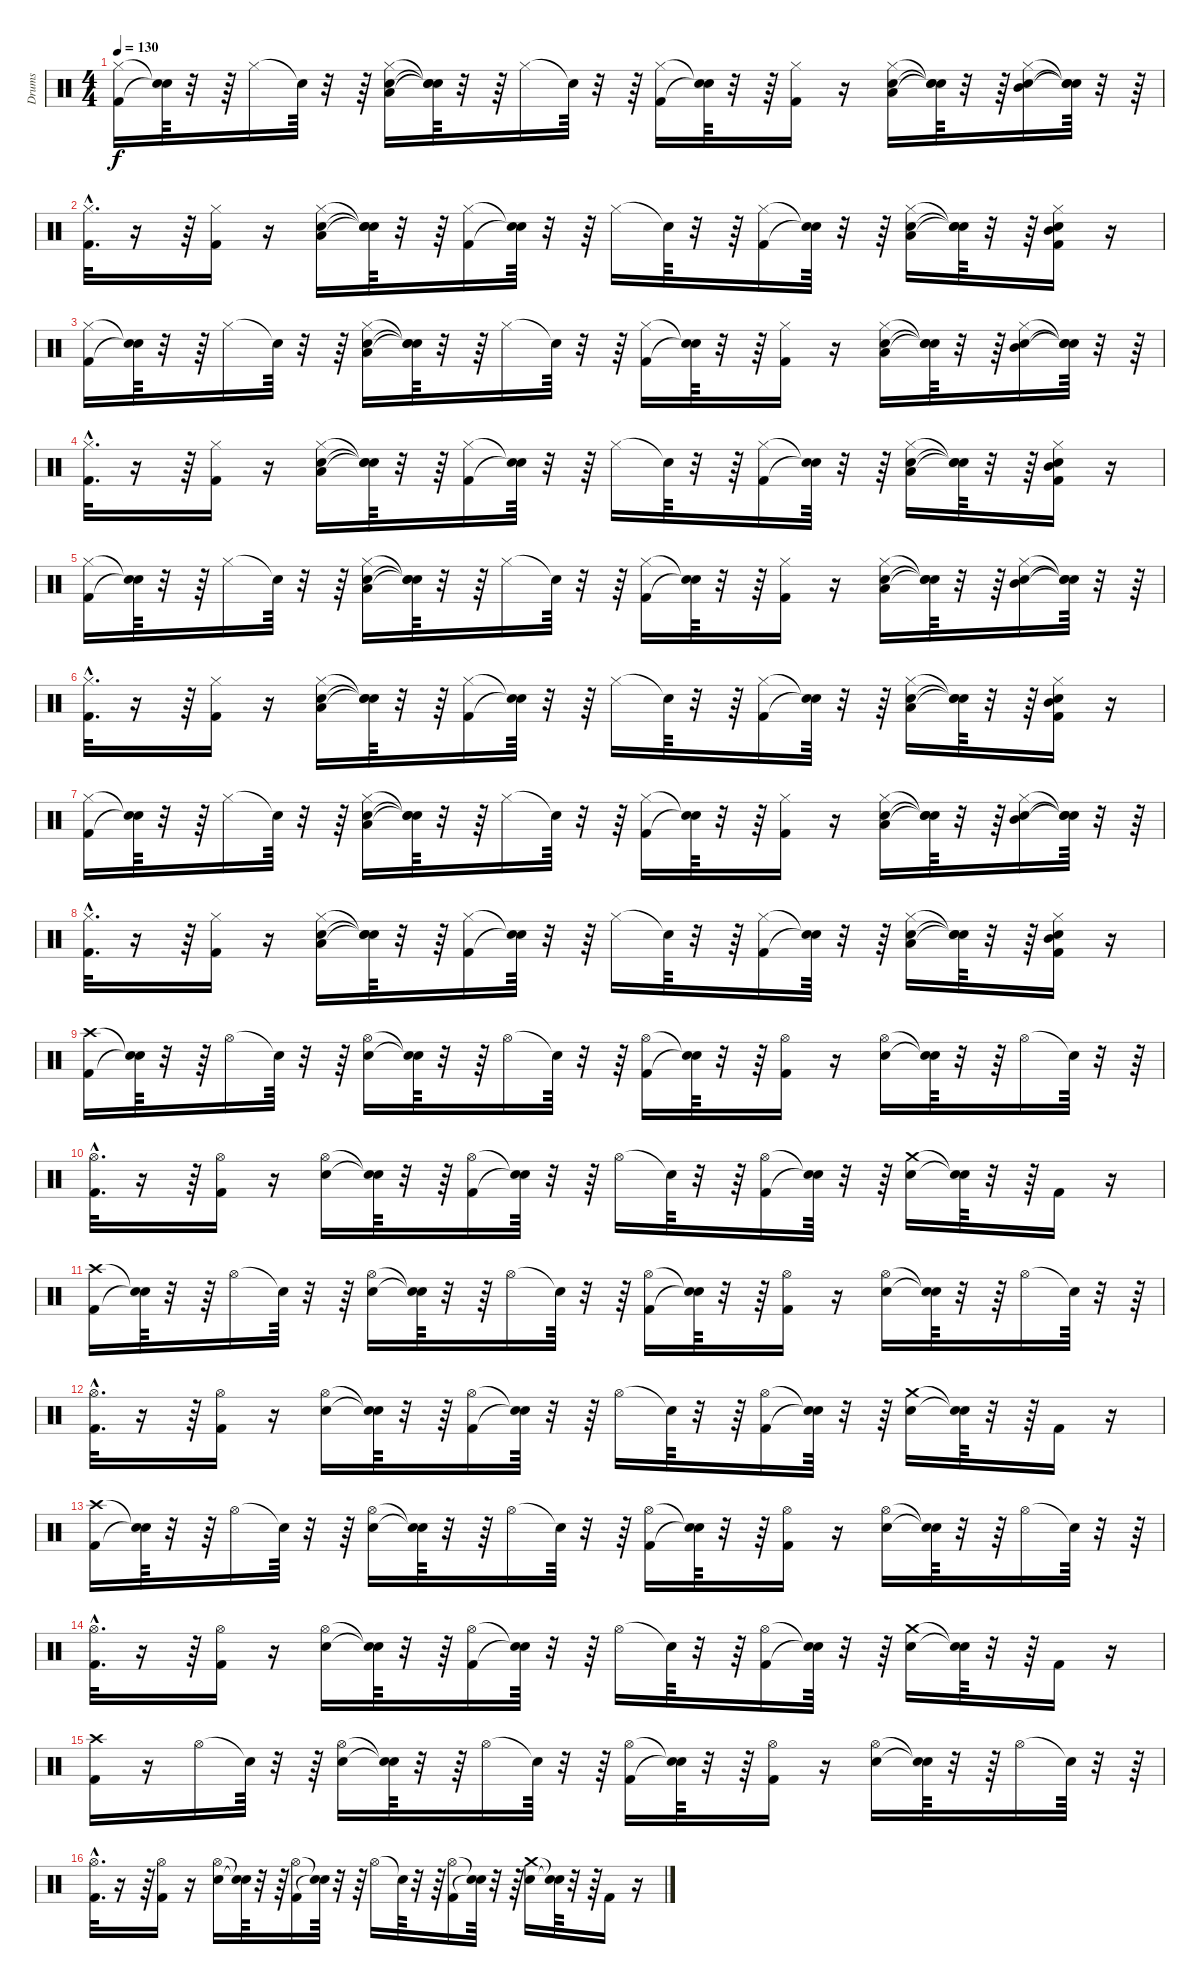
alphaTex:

\track ("Drums" "Drums") {instrument percussion}
\staff {score}
\articulation defaults
\ts (4 4)
\tempo 130
\clef neutral
\ks c
("Kick (hit) 2" "Hi-Hat (closed)").16{dy f} ("Snare (hit)"{t} "Snare (hit)"{t}).64 r.32 r.64 "Hi-Hat (closed)".16 "Snare (hit)"{t}.64 r.32 r.64 ("Hi-Hat (closed)" "Electric Snare (hit)" "Low Tom (hit)").16 ("Snare (hit)"{t} "Snare (hit)"{t} "Snare (hit)"{t}).64 r.32 r.64 "Hi-Hat (closed)".16 "Snare (hit)"{t}.64 r.32 r.64 ("Kick (hit) 2" "Hi-Hat (closed)").16 ("Snare (hit)"{t} "Snare (hit)"{t}).64 r.32 r.64 ("Kick (hit) 2" "Hi-Hat (closed)").16 r.16 ("Hi-Hat (closed)" "Electric Snare (hit)" "Low Tom (hit)").16 ("Snare (hit)"{t} "Snare (hit)"{t} "Snare (hit)"{t}).64 r.32 r.64 ("Hi-Hat (closed)" "Electric Snare (hit)" "Mid Tom (hit)").16 ("Snare (hit)"{t} "Snare (hit)"{t} "Snare (hit)"{t}).64 r.32 r.64 |
("Kick (hit) 2"{hac} "Hi-Hat (closed)"{hac}).32{d} r.16 r.64 ("Kick (hit) 2" "Hi-Hat (closed)").16 r.16 ("Hi-Hat (closed)" "Electric Snare (hit)" "Low Tom (hit)").16 ("Snare (hit)"{t} "Snare (hit)"{t} "Snare (hit)"{t}).64 r.32 r.64 ("Kick (hit) 2" "Hi-Hat (closed)").16 ("Snare (hit)"{t} "Snare (hit)"{t}).64 r.32 r.64 "Hi-Hat (closed)".16 "Snare (hit)"{t}.64 r.32 r.64 ("Kick (hit) 2" "Hi-Hat (closed)").16 ("Snare (hit)"{t} "Snare (hit)"{t}).64 r.32 r.64 ("Hi-Hat (closed)" "Electric Snare (hit)" "Low Tom (hit)").16 ("Snare (hit)"{t} "Snare (hit)"{t} "Snare (hit)"{t}).64 r.32 r.64 ("Kick (hit) 2" "Hi-Hat (closed)" "Electric Snare (hit)" "Mid Tom (hit)").16 r.16 |
("Kick (hit) 2" "Hi-Hat (closed)").16 ("Snare (hit)"{t} "Snare (hit)"{t}).64 r.32 r.64 "Hi-Hat (closed)".16 "Snare (hit)"{t}.64 r.32 r.64 ("Hi-Hat (closed)" "Electric Snare (hit)" "Low Tom (hit)").16 ("Snare (hit)"{t} "Snare (hit)"{t} "Snare (hit)"{t}).64 r.32 r.64 "Hi-Hat (closed)".16 "Snare (hit)"{t}.64 r.32 r.64 ("Kick (hit) 2" "Hi-Hat (closed)").16 ("Snare (hit)"{t} "Snare (hit)"{t}).64 r.32 r.64 ("Kick (hit) 2" "Hi-Hat (closed)").16 r.16 ("Hi-Hat (closed)" "Electric Snare (hit)" "Low Tom (hit)").16 ("Snare (hit)"{t} "Snare (hit)"{t} "Snare (hit)"{t}).64 r.32 r.64 ("Hi-Hat (closed)" "Electric Snare (hit)" "Mid Tom (hit)").16 ("Snare (hit)"{t} "Snare (hit)"{t} "Snare (hit)"{t}).64 r.32 r.64 |
("Kick (hit) 2"{hac} "Hi-Hat (closed)"{hac}).32{d} r.16 r.64 ("Kick (hit) 2" "Hi-Hat (closed)").16 r.16 ("Hi-Hat (closed)" "Electric Snare (hit)" "Low Tom (hit)").16 ("Snare (hit)"{t} "Snare (hit)"{t} "Snare (hit)"{t}).64 r.32 r.64 ("Kick (hit) 2" "Hi-Hat (closed)").16 ("Snare (hit)"{t} "Snare (hit)"{t}).64 r.32 r.64 "Hi-Hat (closed)".16 "Snare (hit)"{t}.64 r.32 r.64 ("Kick (hit) 2" "Hi-Hat (closed)").16 ("Snare (hit)"{t} "Snare (hit)"{t}).64 r.32 r.64 ("Hi-Hat (closed)" "Electric Snare (hit)" "Low Tom (hit)").16 ("Snare (hit)"{t} "Snare (hit)"{t} "Snare (hit)"{t}).64 r.32 r.64 ("Kick (hit) 2" "Hi-Hat (closed)" "Electric Snare (hit)" "Mid Tom (hit)").16 r.16 |
("Kick (hit) 2" "Hi-Hat (closed)").16 ("Snare (hit)"{t} "Snare (hit)"{t}).64 r.32 r.64 "Hi-Hat (closed)".16 "Snare (hit)"{t}.64 r.32 r.64 ("Hi-Hat (closed)" "Electric Snare (hit)" "Low Tom (hit)").16 ("Snare (hit)"{t} "Snare (hit)"{t} "Snare (hit)"{t}).64 r.32 r.64 "Hi-Hat (closed)".16 "Snare (hit)"{t}.64 r.32 r.64 ("Kick (hit) 2" "Hi-Hat (closed)").16 ("Snare (hit)"{t} "Snare (hit)"{t}).64 r.32 r.64 ("Kick (hit) 2" "Hi-Hat (closed)").16 r.16 ("Hi-Hat (closed)" "Electric Snare (hit)" "Low Tom (hit)").16 ("Snare (hit)"{t} "Snare (hit)"{t} "Snare (hit)"{t}).64 r.32 r.64 ("Hi-Hat (closed)" "Electric Snare (hit)" "Mid Tom (hit)").16 ("Snare (hit)"{t} "Snare (hit)"{t} "Snare (hit)"{t}).64 r.32 r.64 |
("Kick (hit) 2"{hac} "Hi-Hat (closed)"{hac}).32{d} r.16 r.64 ("Kick (hit) 2" "Hi-Hat (closed)").16 r.16 ("Hi-Hat (closed)" "Electric Snare (hit)" "Low Tom (hit)").16 ("Snare (hit)"{t} "Snare (hit)"{t} "Snare (hit)"{t}).64 r.32 r.64 ("Kick (hit) 2" "Hi-Hat (closed)").16 ("Snare (hit)"{t} "Snare (hit)"{t}).64 r.32 r.64 "Hi-Hat (closed)".16 "Snare (hit)"{t}.64 r.32 r.64 ("Hi-Hat (closed)" "Kick (hit) 2").16 ("Snare (hit)"{t} "Snare (hit)"{t}).64 r.32 r.64 ("Hi-Hat (closed)" "Electric Snare (hit)" "Low Tom (hit)").16 ("Snare (hit)"{t} "Snare (hit)"{t} "Snare (hit)"{t}).64 r.32 r.64 ("Kick (hit) 2" "Electric Snare (hit)" "Hi-Hat (closed)" "Mid Tom (hit)").16 r.16 |
("Hi-Hat (closed)" "Kick (hit) 2").16 ("Snare (hit)"{t} "Snare (hit)"{t}).64 r.32 r.64 "Hi-Hat (closed)".16 "Snare (hit)"{t}.64 r.32 r.64 ("Electric Snare (hit)" "Hi-Hat (closed)" "Low Tom (hit)").16 ("Snare (hit)"{t} "Snare (hit)"{t} "Snare (hit)"{t}).64 r.32 r.64 "Hi-Hat (closed)".16 "Snare (hit)"{t}.64 r.32 r.64 ("Kick (hit) 2" "Hi-Hat (closed)").16 ("Snare (hit)"{t} "Snare (hit)"{t}).64 r.32 r.64 ("Hi-Hat (closed)" "Kick (hit) 2").16 r.16 ("Electric Snare (hit)" "Hi-Hat (closed)" "Low Tom (hit)").16 ("Snare (hit)"{t} "Snare (hit)"{t} "Snare (hit)"{t}).64 r.32 r.64 ("Electric Snare (hit)" "Hi-Hat (closed)" "Mid Tom (hit)").16 ("Snare (hit)"{t} "Snare (hit)"{t} "Snare (hit)"{t}).64 r.32 r.64 |
("Hi-Hat (closed)"{hac} "Kick (hit) 2"{hac}).32{d} r.16 r.64 ("Kick (hit) 2" "Hi-Hat (closed)").16 r.16 ("Hi-Hat (closed)" "Electric Snare (hit)" "Low Tom (hit)").16 ("Snare (hit)"{t} "Snare (hit)"{t} "Snare (hit)"{t}).64 r.32 r.64 ("Hi-Hat (closed)" "Kick (hit) 2").16 ("Snare (hit)"{t} "Snare (hit)"{t}).64 r.32 r.64 "Hi-Hat (closed)".16 "Snare (hit)"{t}.64 r.32 r.64 ("Hi-Hat (closed)" "Kick (hit) 2").16 ("Snare (hit)"{t} "Snare (hit)"{t}).64 r.32 r.64 ("Hi-Hat (closed)" "Electric Snare (hit)" "Low Tom (hit)").16 ("Snare (hit)"{t} "Snare (hit)"{t} "Snare (hit)"{t}).64 r.32 r.64 ("Hi-Hat (closed)" "Electric Snare (hit)" "Kick (hit) 2" "Mid Tom (hit)").16 r.16 |
("Kick (hit) 2" "Crash high (hit)").16 ("Snare (hit)"{t} "Snare (hit)"{t}).64 r.32 r.64 "Hi-Hat (open)".16 "Snare (hit)"{t}.64 r.32 r.64 ("Hi-Hat (open)" "Electric Snare (hit)").16 ("Snare (hit)"{t} "Snare (hit)"{t}).64 r.32 r.64 "Hi-Hat (open)".16 "Snare (hit)"{t}.64 r.32 r.64 ("Kick (hit) 2" "Hi-Hat (open)").16 ("Snare (hit)"{t} "Snare (hit)"{t}).64 r.32 r.64 ("Hi-Hat (open)" "Kick (hit) 2").16 r.16 ("Electric Snare (hit)" "Hi-Hat (open)").16 ("Snare (hit)"{t} "Snare (hit)"{t}).64 r.32 r.64 "Hi-Hat (open)".16 "Snare (hit)"{t}.64 r.32 r.64 |
("Kick (hit) 2"{hac} "Hi-Hat (open)"{hac}).32{d} r.16 r.64 ("Hi-Hat (open)" "Kick (hit) 2").16 r.16 ("Hi-Hat (open)" "Electric Snare (hit)").16 ("Snare (hit)"{t} "Snare (hit)"{t}).64 r.32 r.64 ("Kick (hit) 2" "Hi-Hat (open)").16 ("Snare (hit)"{t} "Snare (hit)"{t}).64 r.32 r.64 "Hi-Hat (open)".16 "Snare (hit)"{t}.64 r.32 r.64 ("Hi-Hat (open)" "Kick (hit) 2").16 ("Snare (hit)"{t} "Snare (hit)"{t}).64 r.32 r.64 ("Electric Snare (hit)" "Crash medium (hit)").16 ("Snare (hit)"{t} "Snare (hit)"{t}).64 r.32 r.64 "Kick (hit) 2".16 r.16 |
("Crash high (hit)" "Kick (hit) 2").16 ("Snare (hit)"{t} "Snare (hit)"{t}).64 r.32 r.64 "Hi-Hat (open)".16 "Snare (hit)"{t}.64 r.32 r.64 ("Electric Snare (hit)" "Hi-Hat (open)").16 ("Snare (hit)"{t} "Snare (hit)"{t}).64 r.32 r.64 "Hi-Hat (open)".16 "Snare (hit)"{t}.64 r.32 r.64 ("Kick (hit) 2" "Hi-Hat (open)").16 ("Snare (hit)"{t} "Snare (hit)"{t}).64 r.32 r.64 ("Hi-Hat (open)" "Kick (hit) 2").16 r.16 ("Electric Snare (hit)" "Hi-Hat (open)").16 ("Snare (hit)"{t} "Snare (hit)"{t}).64 r.32 r.64 "Hi-Hat (open)".16 "Snare (hit)"{t}.64 r.32 r.64 |
("Kick (hit) 2"{hac} "Hi-Hat (open)"{hac}).32{d} r.16 r.64 ("Hi-Hat (open)" "Kick (hit) 2").16 r.16 ("Electric Snare (hit)" "Hi-Hat (open)").16 ("Snare (hit)"{t} "Snare (hit)"{t}).64 r.32 r.64 ("Kick (hit) 2" "Hi-Hat (open)").16 ("Snare (hit)"{t} "Snare (hit)"{t}).64 r.32 r.64 "Hi-Hat (open)".16 "Snare (hit)"{t}.64 r.32 r.64 ("Kick (hit) 2" "Hi-Hat (open)").16 ("Snare (hit)"{t} "Snare (hit)"{t}).64 r.32 r.64 ("Crash medium (hit)" "Electric Snare (hit)").16 ("Snare (hit)"{t} "Snare (hit)"{t}).64 r.32 r.64 "Kick (hit) 2".16 r.16 |
("Crash high (hit)" "Kick (hit) 2").16 ("Snare (hit)"{t} "Snare (hit)"{t}).64 r.32 r.64 "Hi-Hat (open)".16 "Snare (hit)"{t}.64 r.32 r.64 ("Hi-Hat (open)" "Electric Snare (hit)").16 ("Snare (hit)"{t} "Snare (hit)"{t}).64 r.32 r.64 "Hi-Hat (open)".16 "Snare (hit)"{t}.64 r.32 r.64 ("Kick (hit) 2" "Hi-Hat (open)").16 ("Snare (hit)"{t} "Snare (hit)"{t}).64 r.32 r.64 ("Kick (hit) 2" "Hi-Hat (open)").16 r.16 ("Hi-Hat (open)" "Electric Snare (hit)").16 ("Snare (hit)"{t} "Snare (hit)"{t}).64 r.32 r.64 "Hi-Hat (open)".16 "Snare (hit)"{t}.64 r.32 r.64 |
("Kick (hit) 2"{hac} "Hi-Hat (open)"{hac}).32{d} r.16 r.64 ("Kick (hit) 2" "Hi-Hat (open)").16 r.16 ("Electric Snare (hit)" "Hi-Hat (open)").16 ("Snare (hit)"{t} "Snare (hit)"{t}).64 r.32 r.64 ("Kick (hit) 2" "Hi-Hat (open)").16 ("Snare (hit)"{t} "Snare (hit)"{t}).64 r.32 r.64 "Hi-Hat (open)".16 "Snare (hit)"{t}.64 r.32 r.64 ("Kick (hit) 2" "Hi-Hat (open)").16 ("Snare (hit)"{t} "Snare (hit)"{t}).64 r.32 r.64 ("Electric Snare (hit)" "Crash medium (hit)").16 ("Snare (hit)"{t} "Snare (hit)"{t}).64 r.32 r.64 "Kick (hit) 2".16 r.16 |
("Crash high (hit)" "Kick (hit) 2").16 r.16 "Hi-Hat (open)".16 "Snare (hit)"{t}.64 r.32 r.64 ("Electric Snare (hit)" "Hi-Hat (open)").16 ("Snare (hit)"{t} "Snare (hit)"{t}).64 r.32 r.64 "Hi-Hat (open)".16 "Snare (hit)"{t}.64 r.32 r.64 ("Kick (hit) 2" "Hi-Hat (open)").16 ("Snare (hit)"{t} "Snare (hit)"{t}).64 r.32 r.64 ("Hi-Hat (open)" "Kick (hit) 2").16 r.16 ("Electric Snare (hit)" "Hi-Hat (open)").16 ("Snare (hit)"{t} "Snare (hit)"{t}).64 r.32 r.64 "Hi-Hat (open)".16 "Snare (hit)"{t}.64 r.32 r.64 |
("Kick (hit) 2"{hac} "Hi-Hat (open)"{hac}).32{d} r.16 r.64 ("Hi-Hat (open)" "Kick (hit) 2").16 r.16 ("Electric Snare (hit)" "Hi-Hat (open)").16 ("Snare (hit)"{t} "Snare (hit)"{t}).64 r.32 r.64 ("Hi-Hat (open)" "Kick (hit) 2").16 ("Snare (hit)"{t} "Snare (hit)"{t}).64 r.32 r.64 "Hi-Hat (open)".16 "Snare (hit)"{t}.64 r.32 r.64 ("Kick (hit) 2" "Hi-Hat (open)").16 ("Snare (hit)"{t} "Snare (hit)"{t}).64 r.32 r.64 ("Crash medium (hit)" "Electric Snare (hit)").16 ("Snare (hit)"{t} "Snare (hit)"{t}).64 r.32 r.64 "Kick (hit) 2".16 r.16
